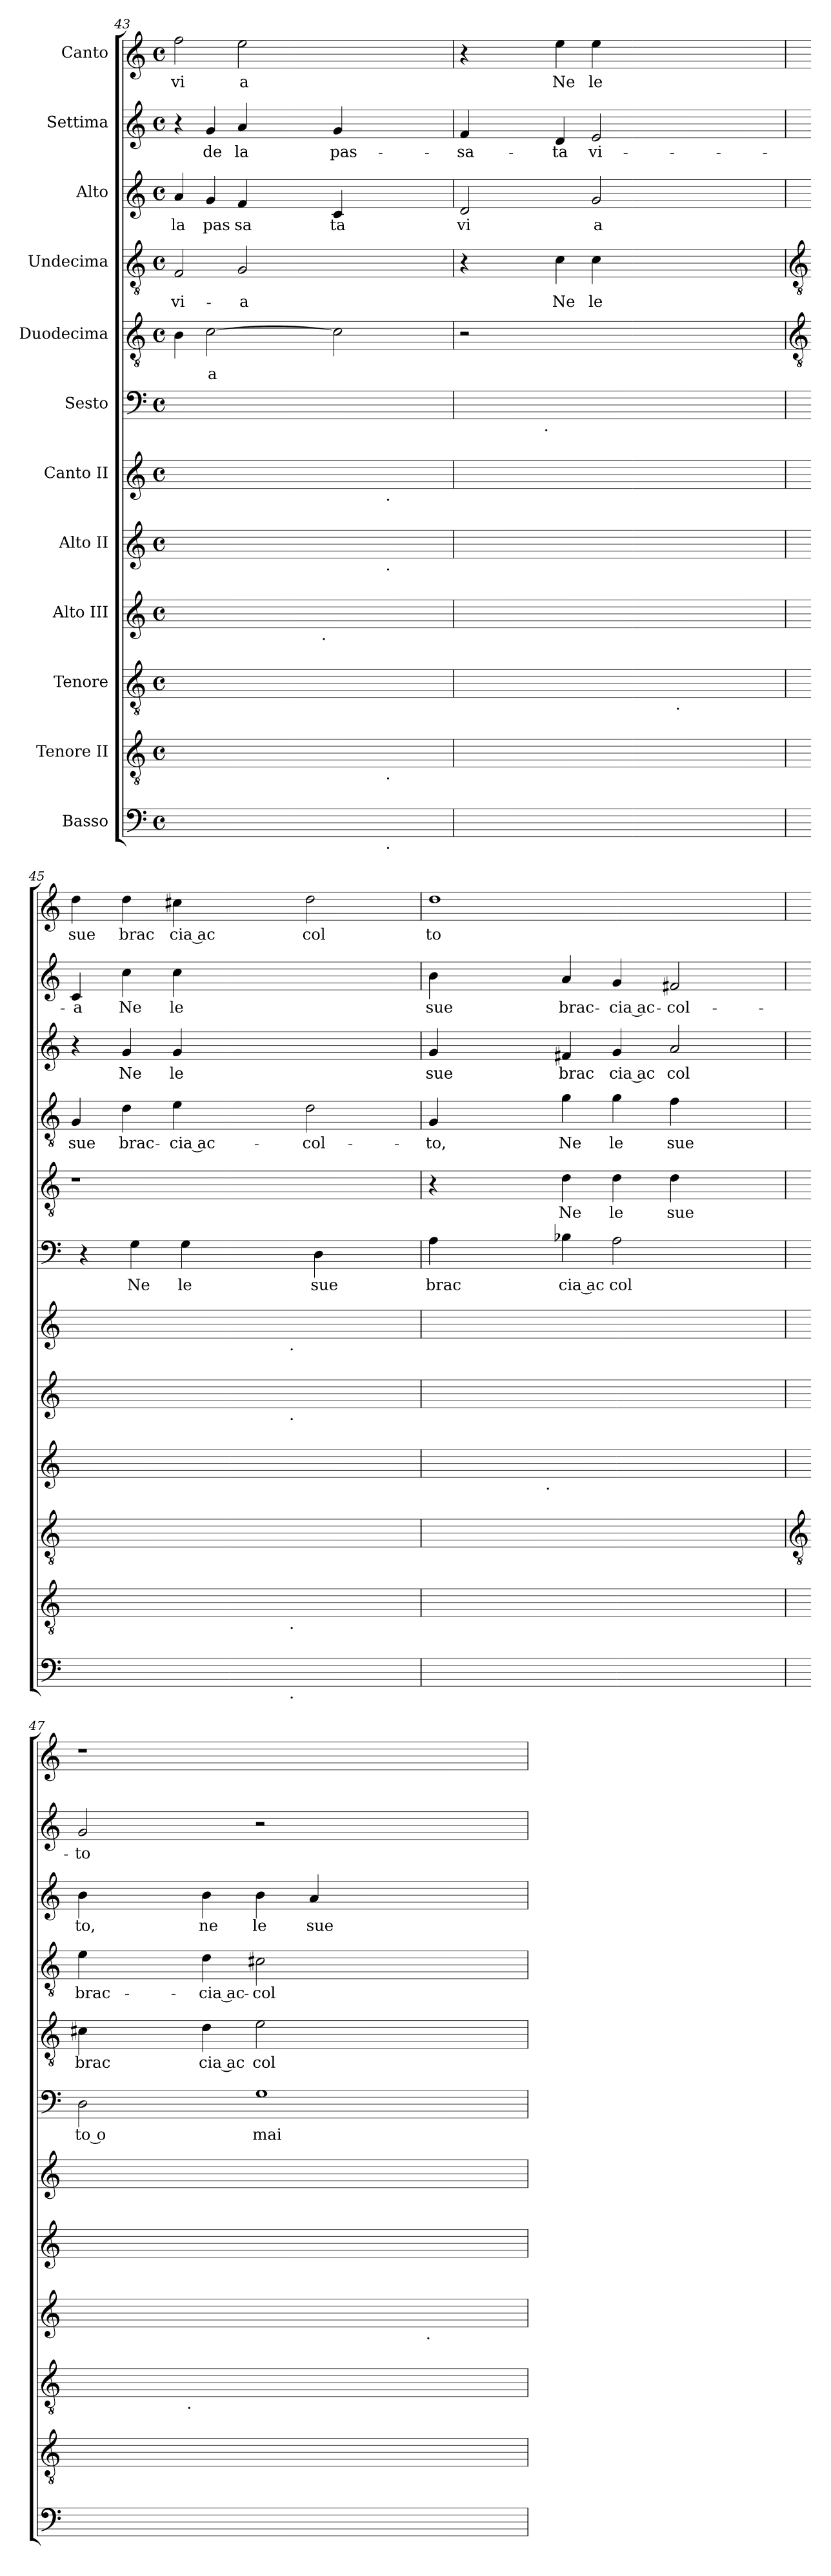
**kern	**kern	**kern	**kern	**kern	**kern	**kern	**text	**kern	**text	**kern	**text	**kern	**text	**kern	**text	**kern	**text
*part12	*part11	*part10	*part9	*part8	*part7	*part6	*part6	*part5	*part5	*part4	*part4	*part3	*part3	*part2	*part2	*part1	*part1
*staff12	*staff11	*staff10	*staff9	*staff8	*staff7	*staff6	*staff6	*staff5	*staff5	*staff4	*staff4	*staff3	*staff3	*staff2	*staff2	*staff1	*staff1
*I"Basso	*I"Tenore II	*I"Tenore	*I"Alto III	*I"Alto II	*I"Canto II	*I"Sesto	*	*I"Duodecima	*	*I"Undecima	*	*I"Alto	*	*I"Settima	*	*I"Canto	*
!!LO:LB:g=z
*clefF4	*clefGv2	*clefGv2	*clefG2	*clefG2	*clefG2	*clefF4	*	*clefGv2	*	*clefGv2	*	*clefG2	*	*clefG2	*	*clefG2	*
*k[]	*k[]	*k[]	*k[]	*k[]	*k[]	*k[]	*	*k[]	*	*k[]	*	*k[]	*	*k[]	*	*k[]	*
*C:	*C:	*C:	*C:	*C:	*C:	*C:	*	*C:	*	*C:	*	*C:	*	*C:	*	*C:	*
*M4/4	*M4/4	*M4/4	*M4/4	*M4/4	*M4/4	*M4/4	*	*M4/4	*	*M4/4	*	*M4/4	*	*M4/4	*	*M4/4	*
*met(c)	*met(c)	*met(c)	*met(c)	*met(c)	*met(c)	*met(c)	*	*met(c)	*	*met(c)	*	*met(c)	*	*met(c)	*	*met(c)	*
=43B	=43B	=43B	=43B	=43B	=43B	=43B	=43B	=43B	=43B	=43B	=43B	=43B	=43B	=43B	=43B	=43B	=43B
!	!	!	!	!	!	!	!	!	!	!	!LO:LY:b	!	!LO:LY:b	!	!	!	!LO:LY:b
4ryy	4ryy	4ryy	4ryy	4ryy	4ryy	4ryy	.	4B\	.	2F/	vi-	4a/	la	4r	.	2ff\	vi
!	!	!	!	!	!	!	!	!	!LO:LY:b	!	!	!	!LO:LY:b	!	!LO:LY:b	!	!
4ryy	4ryy	4ryy	4ryy	4ryy	4ryy	4ryy	.	[2c\	a	.	.	4g/	pas	4g/	de	.	.
!	!	!	!	!	!	!	!	!	!	!	!LO:LY:b	!	!LO:LY:b	!	!LO:LY:b	!	!LO:LY:b
4ryy	4ryy	4ryy	64ryy	4ryy	4ryy	4ryy	.	.	.	2G/	-a	4f/	sa	4a/	la	2ee\	a
.	.	.	64ryy	.	.	.	.	.	.	.	.	.	.	.	.	.	.
.	.	.	64ryy	.	.	.	.	.	.	.	.	.	.	.	.	.	.
.	.	.	64ryy	.	.	.	.	.	.	.	.	.	.	.	.	.	.
.	.	.	64ryy	.	.	.	.	.	.	.	.	.	.	.	.	.	.
.	.	.	64ryy	.	.	.	.	.	.	.	.	.	.	.	.	.	.
.	.	.	64ryy	.	.	.	.	.	.	.	.	.	.	.	.	.	.
.	.	.	64ryy	.	.	.	.	.	.	.	.	.	.	.	.	.	.
.	.	.	64ryy	.	.	.	.	.	.	.	.	.	.	.	.	.	.
.	.	.	64ryy	.	.	.	.	.	.	.	.	.	.	.	.	.	.
.	.	.	64ryy	.	.	.	.	.	.	.	.	.	.	.	.	.	.
.	.	.	64ryy	.	.	.	.	.	.	.	.	.	.	.	.	.	.
.	.	.	64ryy	.	.	.	.	.	.	.	.	.	.	.	.	.	.
.	.	.	64ryy	.	.	.	.	.	.	.	.	.	.	.	.	.	.
!	!	!	!LO:TX:b:t=.	!	!	!	!	!	!	!	!	!	!	!	!	!	!
.	.	.	64ryy	.	.	.	.	.	.	.	.	.	.	.	.	.	.
.	.	.	4ryy	.	.	.	.	.	.	.	.	.	.	.	.	.	.
!	!	!	!	!	!	!	!	!	!	!	!	!	!LO:LY:b	!	!LO:LY:b	!	!
32ryy	32ryy	32ryy	.	32ryy	32ryy	2ryy	.	2c\]	.	.	.	4c/	ta	4g/	pas-	.	.
32ryy	32ryy	4ryy	.	32ryy	32ryy	.	.	.	.	.	.	.	.	.	.	.	.
32ryy	32ryy	.	.	32ryy	32ryy	.	.	.	.	.	.	.	.	.	.	.	.
32ryy	32ryy	.	.	32ryy	32ryy	.	.	.	.	.	.	.	.	.	.	.	.
32ryy	32ryy	.	.	32ryy	32ryy	.	.	.	.	.	.	.	.	.	.	.	.
32ryy	32ryy	.	.	32ryy	32ryy	.	.	.	.	.	.	.	.	.	.	.	.
!	!	!	!	!	!LO:TX:b:t=.	!	!	!	!	!	!	!	!	!	!	!	!
!	!	!	!	!LO:TX:b:t=.	!	!	!	!	!	!	!	!	!	!	!	!	!
!	!LO:TX:b:t=.	!	!	!	!	!	!	!	!	!	!	!	!	!	!	!	!
!LO:TX:b:t=.	!	!	!	!	!	!	!	!	!	!	!	!	!	!	!	!	!
32ryy	32ryy	.	.	32ryy	32ryy	.	.	.	.	.	.	.	.	.	.	.	.
4ryy	4ryy	.	.	4ryy	4ryy	.	.	.	.	.	.	.	.	.	.	.	.
.	.	.	4ryy	.	.	.	.	.	.	.	.	.	.	.	.	.	.
.	.	.	.	.	.	.	.	.	.	4ryy	.	4ryy	.	4ryy	.	4ryy	.
.	.	8..ryy	.	.	.	.	.	.	.	.	.	.	.	.	.	.	.
32ryy	32ryy	.	.	32ryy	32ryy	.	.	.	.	.	.	.	.	.	.	.	.
.	.	.	64ryy	.	.	.	.	.	.	.	.	.	.	.	.	.	.
!!LO:LB:g=z
=44A	=44A	=44A	=44A	=44A	=44A	=44A	=44A	=44A	=44A	=44A	=44A	=44A	=44A	=44A	=44A	=44A	=44A
!	!	!	!	!	!	!	!	!	!	!	!	!	!LO:LY:b	!	!LO:LY:b	!	!
4ryy	4ryy	4ryy	4ryy	4ryy	4ryy	64ryy	.	2r	.	4r	.	2d/	vi	4f/	-sa-	4r	.
.	.	.	.	.	.	64ryy	.	.	.	.	.	.	.	.	.	.	.
.	.	.	.	.	.	64ryy	.	.	.	.	.	.	.	.	.	.	.
.	.	.	.	.	.	64ryy	.	.	.	.	.	.	.	.	.	.	.
.	.	.	.	.	.	64ryy	.	.	.	.	.	.	.	.	.	.	.
.	.	.	.	.	.	64ryy	.	.	.	.	.	.	.	.	.	.	.
.	.	.	.	.	.	64ryy	.	.	.	.	.	.	.	.	.	.	.
.	.	.	.	.	.	64ryy	.	.	.	.	.	.	.	.	.	.	.
.	.	.	.	.	.	64ryy	.	.	.	.	.	.	.	.	.	.	.
.	.	.	.	.	.	64ryy	.	.	.	.	.	.	.	.	.	.	.
.	.	.	.	.	.	64ryy	.	.	.	.	.	.	.	.	.	.	.
.	.	.	.	.	.	64ryy	.	.	.	.	.	.	.	.	.	.	.
.	.	.	.	.	.	64ryy	.	.	.	.	.	.	.	.	.	.	.
.	.	.	.	.	.	64ryy	.	.	.	.	.	.	.	.	.	.	.
!	!	!	!	!	!	!LO:TX:b:t=.	!	!	!	!	!	!	!	!	!	!	!
.	.	.	.	.	.	64ryy	.	.	.	.	.	.	.	.	.	.	.
.	.	.	.	.	.	4ryy	.	.	.	.	.	.	.	.	.	.	.
!	!	!	!	!	!	!	!	!	!	!	!LO:LY:b	!	!	!	!LO:LY:b	!	!LO:LY:b
4ryy	4ryy	4ryy	4ryy	4ryy	4ryy	.	.	.	.	4c\	Ne	.	.	4d/	-ta	4ee\	Ne
.	.	.	.	.	.	4ryy	.	.	.	.	.	.	.	.	.	.	.
!	!	!	!	!	!	!	!	!	!	!	!LO:LY:b	!	!LO:LY:b	!	!LO:LY:b	!	!LO:LY:b
4ryy	4ryy	64ryy	64ryy	4ryy	4ryy	.	.	2ryy	.	4c\	le	2g/	a	2e/	vi-	4ee\	le
.	.	64ryy	4ryy	.	.	.	.	.	.	.	.	.	.	.	.	.	.
.	.	64ryy	.	.	.	.	.	.	.	.	.	.	.	.	.	.	.
.	.	64ryy	.	.	.	.	.	.	.	.	.	.	.	.	.	.	.
.	.	64ryy	.	.	.	.	.	.	.	.	.	.	.	.	.	.	.
.	.	64ryy	.	.	.	.	.	.	.	.	.	.	.	.	.	.	.
.	.	64ryy	.	.	.	.	.	.	.	.	.	.	.	.	.	.	.
.	.	64ryy	.	.	.	.	.	.	.	.	.	.	.	.	.	.	.
.	.	64ryy	.	.	.	.	.	.	.	.	.	.	.	.	.	.	.
.	.	64ryy	.	.	.	.	.	.	.	.	.	.	.	.	.	.	.
.	.	64ryy	.	.	.	.	.	.	.	.	.	.	.	.	.	.	.
.	.	64ryy	.	.	.	.	.	.	.	.	.	.	.	.	.	.	.
.	.	64ryy	.	.	.	.	.	.	.	.	.	.	.	.	.	.	.
.	.	64ryy	.	.	.	.	.	.	.	.	.	.	.	.	.	.	.
!	!	!LO:TX:b:t=.	!	!	!	!	!	!	!	!	!	!	!	!	!	!	!
.	.	64ryy	.	.	.	.	.	.	.	.	.	.	.	.	.	.	.
.	.	4ryy	.	.	.	4ryy	.	.	.	.	.	.	.	.	.	.	.
32ryy	32ryy	.	.	32ryy	32ryy	.	.	.	.	64%31ryy	.	.	.	.	.	64%31ryy	.
.	.	.	4ryy	.	.	.	.	.	.	.	.	.	.	.	.	.	.
4ryy	4ryy	.	.	4ryy	4ryy	.	.	.	.	.	.	.	.	.	.	.	.
.	.	4ryy	.	.	.	4ryy	.	.	.	.	.	.	.	.	.	.	.
.	.	.	.	.	.	.	.	8...ryy	.	.	.	8...ryy	.	8...ryy	.	.	.
.	.	.	8..ryy	.	.	.	.	.	.	.	.	.	.	.	.	.	.
8ryy	8ryy	.	.	8ryy	8ryy	.	.	.	.	.	.	.	.	.	.	.	.
16ryy	16ryy	.	.	16ryy	16ryy	.	.	.	.	.	.	.	.	.	.	.	.
64ryy	64ryy	.	.	64ryy	64ryy	.	.	.	.	.	.	.	.	.	.	.	.
!!LO:LB:g=z
=45	=45	=45	=45	=45	=45	=45	=45	=45	=45	=45	=45	=45	=45	=45	=45	=45	=45
*	*	*	*	*	*	*	*	*clefGv2	*	*clefGv2	*	*	*	*	*	*	*
!	!	!	!	!	!	!	!	!	!	!	!LO:LY:b	!	!	!	!LO:LY:b	!	!LO:LY:b
4ryy	4ryy	4ryy	4ryy	4ryy	4ryy	64ryy	.	1r	.	4G/	sue	4r	.	4c/	-a	4dd\	sue
.	.	.	.	.	.	4r	.	.	.	.	.	.	.	.	.	.	.
!	!	!	!	!	!	!	!	!	!	!	!LO:LY:b	!	!LO:LY:b	!	!LO:LY:b	!	!LO:LY:b
4ryy	4ryy	4ryy	1ryy	4ryy	4ryy	.	.	.	.	4d\	brac-	4g/	Ne	4cc\	Ne	4dd\	brac
!	!	!	!	!	!	!	!LO:LY:b	!	!	!	!	!	!	!	!	!	!
.	.	.	.	.	.	4G\	Ne	.	.	.	.	.	.	.	.	.	.
!	!	!	!	!	!	!	!	!	!	!	!LO:LY:b	!	!LO:LY:b	!	!LO:LY:b	!	!LO:LY:b
64ryy	64ryy	64ryy	.	64ryy	64ryy	.	.	.	.	4e\	-cia ac-	4g/	le	4cc\	le	4cc#X\	cia ac
!	!	!	!	!	!	!	!LO:LY:b	!	!	!	!	!	!	!	!	!	!
64ryy	64ryy	4ryy	.	64ryy	64ryy	4G\	le	.	.	.	.	.	.	.	.	.	.
64ryy	64ryy	.	.	64ryy	64ryy	.	.	.	.	.	.	.	.	.	.	.	.
64ryy	64ryy	.	.	64ryy	64ryy	.	.	.	.	.	.	.	.	.	.	.	.
64ryy	64ryy	.	.	64ryy	64ryy	.	.	.	.	.	.	.	.	.	.	.	.
64ryy	64ryy	.	.	64ryy	64ryy	.	.	.	.	.	.	.	.	.	.	.	.
64ryy	64ryy	.	.	64ryy	64ryy	.	.	.	.	.	.	.	.	.	.	.	.
64ryy	64ryy	.	.	64ryy	64ryy	.	.	.	.	.	.	.	.	.	.	.	.
64ryy	64ryy	.	.	64ryy	64ryy	.	.	.	.	.	.	.	.	.	.	.	.
64ryy	64ryy	.	.	64ryy	64ryy	.	.	.	.	.	.	.	.	.	.	.	.
64ryy	64ryy	.	.	64ryy	64ryy	.	.	.	.	.	.	.	.	.	.	.	.
64ryy	64ryy	.	.	64ryy	64ryy	.	.	.	.	.	.	.	.	.	.	.	.
64ryy	64ryy	.	.	64ryy	64ryy	.	.	.	.	.	.	.	.	.	.	.	.
64ryy	64ryy	.	.	64ryy	64ryy	.	.	.	.	.	.	.	.	.	.	.	.
!	!	!	!	!	!LO:TX:b:t=.	!	!	!	!	!	!	!	!	!	!	!	!
!	!	!	!	!LO:TX:b:t=.	!	!	!	!	!	!	!	!	!	!	!	!	!
!	!LO:TX:b:t=.	!	!	!	!	!	!	!	!	!	!	!	!	!	!	!	!
!LO:TX:b:t=.	!	!	!	!	!	!	!	!	!	!	!	!	!	!	!	!	!
64ryy	64ryy	.	.	64ryy	64ryy	.	.	.	.	.	.	.	.	.	.	.	.
4ryy	4ryy	.	.	4ryy	4ryy	.	.	.	.	.	.	.	.	.	.	.	.
!	!	!	!	!	!	!	!	!	!	!	!LO:LY:b	!	!	!	!	!	!LO:LY:b
.	.	.	.	.	.	.	.	.	.	2d\	-col-	2ryy	.	2ryy	.	2dd\	col
!	!	!	!	!	!	!	!LO:LY:b	!	!	!	!	!	!	!	!	!	!
.	.	4ryy	.	.	.	4D\	sue	.	.	.	.	.	.	.	.	.	.
4ryy	4ryy	.	.	4ryy	4ryy	.	.	.	.	.	.	.	.	.	.	.	.
.	.	.	.	.	.	.	.	4ryy	.	.	.	.	.	.	.	.	.
.	.	8...ryy	.	.	.	8...ryy	.	.	.	.	.	.	.	.	.	.	.
64ryy	64ryy	.	.	64ryy	64ryy	.	.	.	.	.	.	.	.	.	.	.	.
!!LO:LB:g=z
=46	=46	=46	=46	=46	=46	=46	=46	=46	=46	=46	=46	=46	=46	=46	=46	=46	=46
!	!	!	!	!	!	!	!LO:LY:b	!	!	!	!LO:LY:b	!	!LO:LY:b	!	!LO:LY:b	!	!LO:LY:b
4ryy	4ryy	4ryy	64ryy	4ryy	4ryy	4A\	brac	4r	.	4G/	-to,	4g/	sue	4b\	sue	1dd	to
.	.	.	64ryy	.	.	.	.	.	.	.	.	.	.	.	.	.	.
.	.	.	64ryy	.	.	.	.	.	.	.	.	.	.	.	.	.	.
.	.	.	64ryy	.	.	.	.	.	.	.	.	.	.	.	.	.	.
.	.	.	64ryy	.	.	.	.	.	.	.	.	.	.	.	.	.	.
.	.	.	64ryy	.	.	.	.	.	.	.	.	.	.	.	.	.	.
.	.	.	64ryy	.	.	.	.	.	.	.	.	.	.	.	.	.	.
.	.	.	64ryy	.	.	.	.	.	.	.	.	.	.	.	.	.	.
.	.	.	64ryy	.	.	.	.	.	.	.	.	.	.	.	.	.	.
.	.	.	64ryy	.	.	.	.	.	.	.	.	.	.	.	.	.	.
.	.	.	64ryy	.	.	.	.	.	.	.	.	.	.	.	.	.	.
.	.	.	64ryy	.	.	.	.	.	.	.	.	.	.	.	.	.	.
.	.	.	64ryy	.	.	.	.	.	.	.	.	.	.	.	.	.	.
.	.	.	64ryy	.	.	.	.	.	.	.	.	.	.	.	.	.	.
!	!	!	!LO:TX:b:t=.	!	!	!	!	!	!	!	!	!	!	!	!	!	!
.	.	.	64ryy	.	.	.	.	.	.	.	.	.	.	.	.	.	.
.	.	.	4ryy	.	.	.	.	.	.	.	.	.	.	.	.	.	.
!	!	!	!	!	!	!	!LO:LY:b	!	!LO:LY:b	!	!LO:LY:b	!	!LO:LY:b	!	!LO:LY:b	!	!
4ryy	4ryy	1ryy	.	4ryy	4ryy	4B-X\	cia ac	4d\	Ne	4g\	Ne	4f#X/	brac	4a/	brac-	.	.
.	.	.	4ryy	.	.	.	.	.	.	.	.	.	.	.	.	.	.
!	!	!	!	!	!	!	!LO:LY:b	!	!LO:LY:b	!	!LO:LY:b	!	!LO:LY:b	!	!LO:LY:b	!	!
64ryy	64ryy	.	.	64ryy	64ryy	2A\	col	4d\	le	4g\	le	4g/	cia ac	4g/	-cia ac-	.	.
4ryy	4ryy	.	.	4ryy	4ryy	.	.	.	.	.	.	.	.	.	.	.	.
.	.	.	4ryy	.	.	.	.	.	.	.	.	.	.	.	.	.	.
!	!	!	!	!	!	!	!	!	!LO:LY:b	!	!LO:LY:b	!	!LO:LY:b	!	!LO:LY:b	!	!
.	.	.	.	.	.	.	.	4d\	sue	4f\	sue	2a/	col	2f#X/	-col-	.	.
4ryy	4ryy	.	.	4ryy	4ryy	.	.	.	.	.	.	.	.	.	.	.	.
.	.	.	4ryy	.	.	.	.	.	.	.	.	.	.	.	.	.	.
.	.	.	.	.	.	4ryy	.	4ryy	.	4ryy	.	.	.	.	.	4ryy	.
8...ryy	8...ryy	.	.	8...ryy	8...ryy	.	.	.	.	.	.	.	.	.	.	.	.
.	.	.	64ryy	.	.	.	.	.	.	.	.	.	.	.	.	.	.
!!LO:LB:g=z
=47	=47	=47	=47	=47	=47	=47	=47	=47	=47	=47	=47	=47	=47	=47	=47	=47	=47
*	*	*clefGv2	*	*	*	*	*	*	*	*	*	*	*	*	*	*	*
!	!	!	!	!	!	!	!LO:LY:b	!	!LO:LY:b	!	!LO:LY:b	!	!LO:LY:b	!	!LO:LY:b	!	!
4ryy	4ryy	64ryy	64ryy	4ryy	4ryy	2D\	to o	4c#X\	brac	4e\	brac-	4b\	to,	2g/	-to	1r	.
.	.	64ryy	4ryy	.	.	.	.	.	.	.	.	.	.	.	.	.	.
.	.	64ryy	.	.	.	.	.	.	.	.	.	.	.	.	.	.	.
.	.	64ryy	.	.	.	.	.	.	.	.	.	.	.	.	.	.	.
.	.	64ryy	.	.	.	.	.	.	.	.	.	.	.	.	.	.	.
.	.	64ryy	.	.	.	.	.	.	.	.	.	.	.	.	.	.	.
.	.	64ryy	.	.	.	.	.	.	.	.	.	.	.	.	.	.	.
.	.	64ryy	.	.	.	.	.	.	.	.	.	.	.	.	.	.	.
.	.	64ryy	.	.	.	.	.	.	.	.	.	.	.	.	.	.	.
.	.	64ryy	.	.	.	.	.	.	.	.	.	.	.	.	.	.	.
.	.	64ryy	.	.	.	.	.	.	.	.	.	.	.	.	.	.	.
.	.	64ryy	.	.	.	.	.	.	.	.	.	.	.	.	.	.	.
.	.	64ryy	.	.	.	.	.	.	.	.	.	.	.	.	.	.	.
.	.	64ryy	.	.	.	.	.	.	.	.	.	.	.	.	.	.	.
!	!	!LO:TX:b:t=.	!	!	!	!	!	!	!	!	!	!	!	!	!	!	!
.	.	64ryy	.	.	.	.	.	.	.	.	.	.	.	.	.	.	.
.	.	4ryy	.	.	.	.	.	.	.	.	.	.	.	.	.	.	.
!	!	!	!	!	!	!	!	!	!LO:LY:b	!	!LO:LY:b	!	!LO:LY:b	!	!	!	!
1ryy	1ryy	.	.	1ryy	1ryy	.	.	4d\	cia ac	4d\	-cia ac-	4b\	ne	.	.	.	.
.	.	.	4ryy	.	.	.	.	.	.	.	.	.	.	.	.	.	.
.	.	4ryy	.	.	.	.	.	.	.	.	.	.	.	.	.	.	.
!	!	!	!	!	!	!	!LO:LY:b	!	!LO:LY:b	!	!LO:LY:b	!	!LO:LY:b	!	!	!	!
.	.	.	.	.	.	1G	mai	2e\	col	2c#X\	-col-	4b\	le	2r	.	.	.
.	.	.	4ryy	.	.	.	.	.	.	.	.	.	.	.	.	.	.
.	.	4ryy	.	.	.	.	.	.	.	.	.	.	.	.	.	.	.
!	!	!	!	!	!	!	!	!	!	!	!	!	!LO:LY:b	!	!	!	!
.	.	.	.	.	.	.	.	.	.	.	.	4a/	sue	.	.	.	.
.	.	.	64ryy	.	.	.	.	.	.	.	.	.	.	.	.	.	.
.	.	.	64ryy	.	.	.	.	.	.	.	.	.	.	.	.	.	.
.	.	.	64ryy	.	.	.	.	.	.	.	.	.	.	.	.	.	.
.	.	.	64ryy	.	.	.	.	.	.	.	.	.	.	.	.	.	.
.	.	.	64ryy	.	.	.	.	.	.	.	.	.	.	.	.	.	.
.	.	.	64ryy	.	.	.	.	.	.	.	.	.	.	.	.	.	.
.	.	.	64ryy	.	.	.	.	.	.	.	.	.	.	.	.	.	.
.	.	.	64ryy	.	.	.	.	.	.	.	.	.	.	.	.	.	.
.	.	.	64ryy	.	.	.	.	.	.	.	.	.	.	.	.	.	.
.	.	.	64ryy	.	.	.	.	.	.	.	.	.	.	.	.	.	.
.	.	.	64ryy	.	.	.	.	.	.	.	.	.	.	.	.	.	.
.	.	.	64ryy	.	.	.	.	.	.	.	.	.	.	.	.	.	.
.	.	.	64ryy	.	.	.	.	.	.	.	.	.	.	.	.	.	.
.	.	.	64ryy	.	.	.	.	.	.	.	.	.	.	.	.	.	.
!	!	!	!LO:TX:b:t=.	!	!	!	!	!	!	!	!	!	!	!	!	!	!
.	.	4ryy	64ryy	.	.	.	.	.	.	.	.	.	.	.	.	.	.
.	.	.	2ryy	.	.	.	.	2ryy	.	2ryy	.	2ryy	.	2ryy	.	2ryy	.
.	.	4ryy	.	.	.	.	.	.	.	.	.	.	.	.	.	.	.
4ryy	4ryy	.	.	4ryy	4ryy	.	.	.	.	.	.	.	.	.	.	.	.
.	.	64ryy	.	.	.	.	.	.	.	.	.	.	.	.	.	.	.
=	=	=	=	=	=	=	=	=	=	=	=	=	=	=	=	=	=
*-	*-	*-	*-	*-	*-	*-	*-	*-	*-	*-	*-	*-	*-	*-	*-	*-	*-
